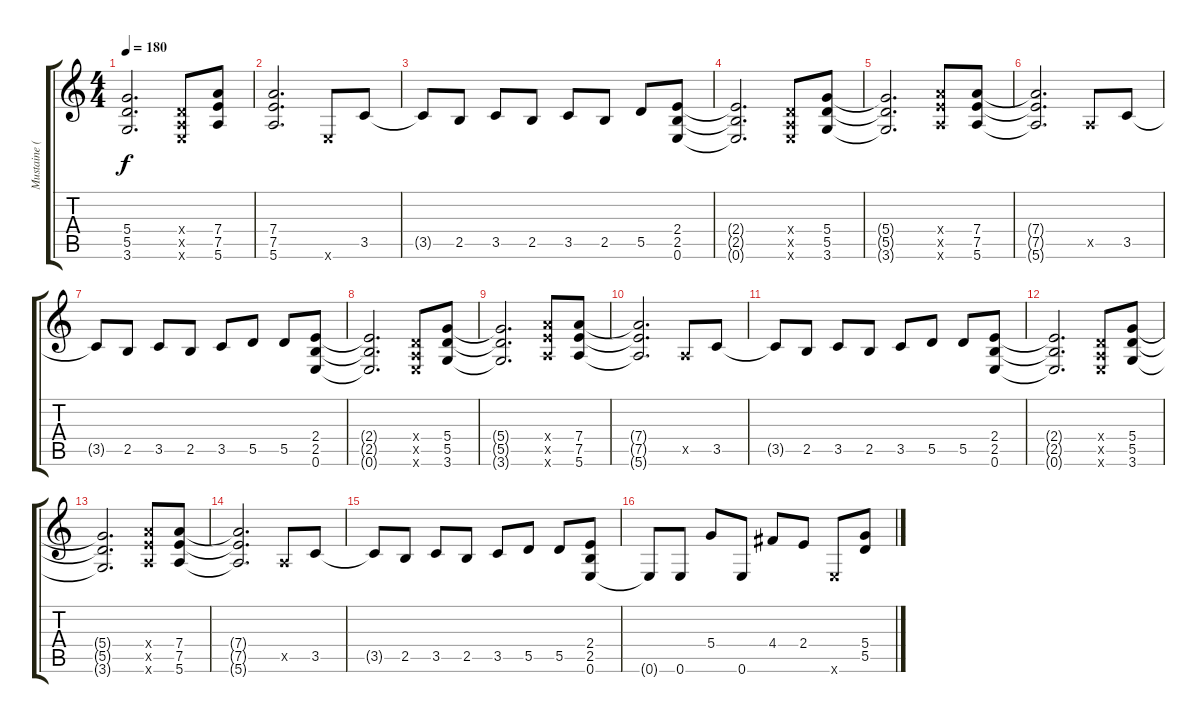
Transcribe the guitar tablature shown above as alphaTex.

\track ("Mustaine (Electric)" "Mustaine (") {instrument distortionguitar}
\staff {score tabs}
\tuning (E4 B3 G3 D3 A2 E2) {hide}
\ts (4 4)
\tempo 180
\clef g2
\ks c
(5.4{t} 5.5{t} 3.6{t}).2{d dy f} (0.4{x} 0.5{x} 0.6{x}).8 (7.4 7.5 5.6).8 |
(7.4 7.5 5.6).2{d} 0.6{x}.8 3.5.8 |
3.5{t}.8 2.5.8 3.5.8 2.5.8 3.5.8 2.5.8 5.5.8 (2.4 2.5 0.6).8 |
(2.4{t} 2.5{t} 0.6{t}).2{d} (0.4{x} 0.5{x} 0.6{x}).8 (5.4 5.5 3.6).8 |
(5.4{t} 5.5{t} 3.6{t}).2{d} (7.4{x} 7.5{x} 5.6{x}).8 (7.4 7.5 5.6).8 |
(7.4{t} 7.5{t} 5.6{t}).2{d} 0.5{x}.8 3.5.8 |
3.5{t}.8 2.5.8 3.5.8 2.5.8 3.5.8 5.5.8 5.5.8 (2.4 2.5 0.6).8 |
(2.4{t} 2.5{t} 0.6{t}).2{d} (0.4{x} 0.5{x} 0.6{x}).8 (5.4 5.5 3.6).8 |
(5.4{t} 5.5{t} 3.6{t}).2{d} (7.4{x} 7.5{x} 5.6{x}).8 (7.4 7.5 5.6).8 |
(7.4{t} 7.5{t} 5.6{t}).2{d} 0.5{x}.8 3.5.8 |
3.5{t}.8 2.5.8 3.5.8 2.5.8 3.5.8 5.5.8 5.5.8 (2.4 2.5 0.6).8 |
(2.4{t} 2.5{t} 0.6{t}).2{d} (0.4{x} 0.5{x} 0.6{x}).8 (5.4 5.5 3.6).8 |
(5.4{t} 5.5{t} 3.6{t}).2{d} (7.4{x} 7.5{x} 5.6{x}).8 (7.4 7.5 5.6).8 |
(7.4{t} 7.5{t} 5.6{t}).2{d} 0.5{x}.8 3.5.8 |
3.5{t}.8 2.5.8 3.5.8 2.5.8 3.5.8 5.5.8 5.5.8 (2.4 2.5 0.6).8 |
0.6{t}.8 0.6.8 5.4.8 0.6.8 4.4.8 2.4.8 0.6{x}.8 (5.4 5.5).8
